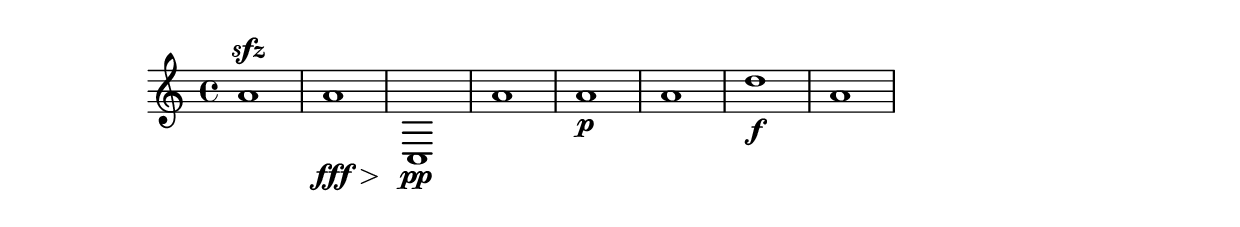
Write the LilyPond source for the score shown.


\version "1.9.2"
\header{
texidoc=" Dynamics appear below or above the staff.  If multiple
dynamics are linked with (de)crescendi, they should be on the same
line. Isolated dynamics may be forced up or down.
 "
}



\score{
\notes\relative c''{
a1^\sfz
a1\fff\> c,,\!\pp a'' a\p

% We need this to test if we get two Dynamic line spanners
a

% because do_removal_processing ()
% doesn't seem to post_process elements
d\f

a

}
\paper{
}
\midi{
\tempo 1 = 60
}
}

